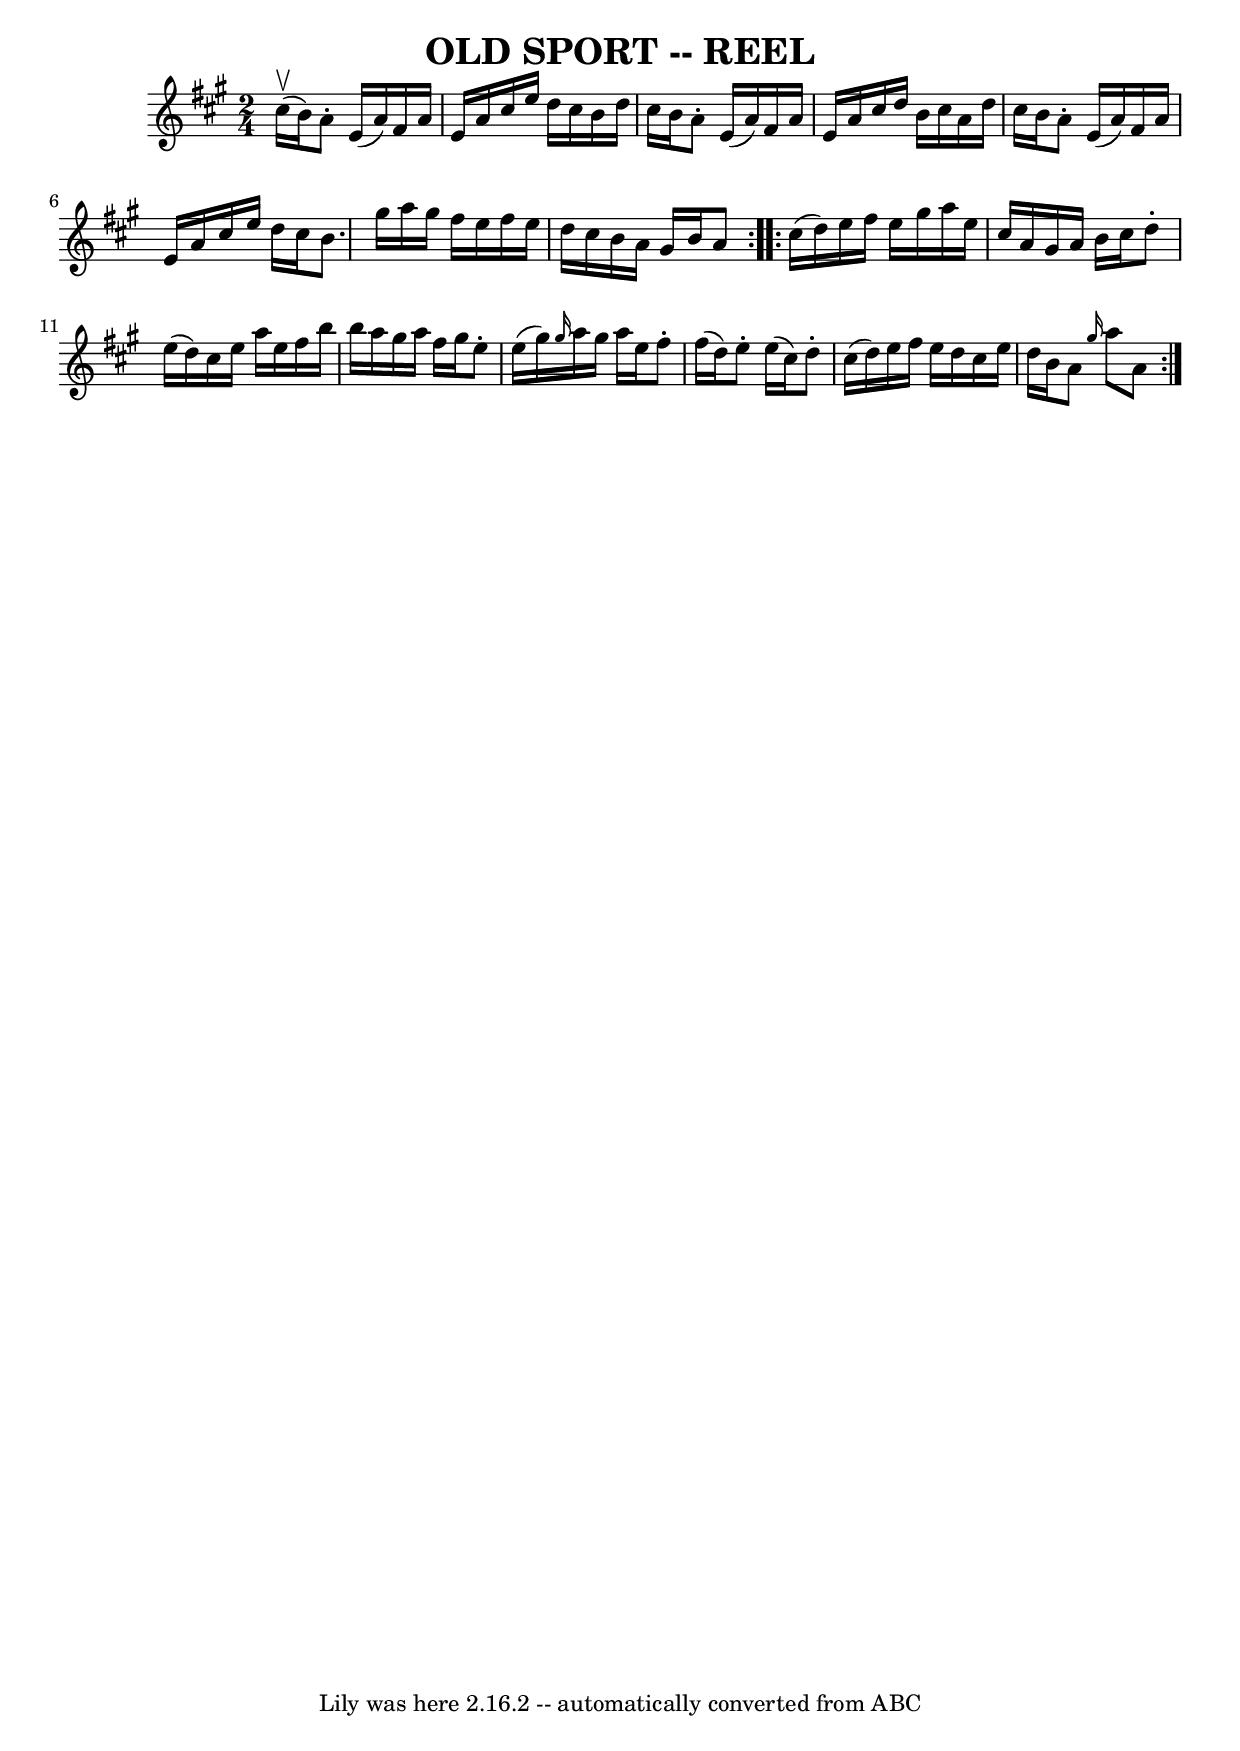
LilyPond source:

\version "2.16.2"
\include "Mammoth.ily"
\header {
  %% book = "Ryan's Mammoth Collection of Fiddle Tunes"
  crossRefNumber = "1"
  footnotes = ""
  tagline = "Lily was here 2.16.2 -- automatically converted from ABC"
  title = "OLD SPORT -- REEL"

}
voicedefault =  {



  \repeat volta 2 {

    \time 2/4 
    \key a \major cis''16 (^\upbow b'16)       |
    a'8 -. 
    e'16 (a'16) fis'16 a'16 e'16 a'16    |
    cis''16    
    e''16 d''16 cis''16 b'16 d''16 cis''16 b'16    |
    a'8 
    -. e'16 (a'16) fis'16 a'16 e'16 a'16    |
    cis''16   
    d''16 b'16 cis''16 a'16 d''16 cis''16 b'16    |
    
    |
    a'8 -. e'16 (a'16) fis'16 a'16 e'16 a'16    
    |
    cis''16 e''16 d''16 cis''16 b'8. gis''16    |
    
    a''16 gis''16 fis''16 e''16 fis''16 e''16 d''16 cis''16   
    |
    b'16 a'16 gis'16 b'16 a'8    
  }     
  \repeat volta 2 {
    
    cis''16 (d''16)       |
    e''16 fis''16 e''16 gis''16    
    a''16 e''16 cis''16 a'16    |
    gis'16 a'16 b'16    
    cis''16 d''8 -. e''16 (d''16)   |
    cis''16 e''16 a''16 
    e''16 fis''16 b''16 b''16 a''16    |
    gis''16 a''16   
    fis''16 gis''16 e''8 -. e''16 (gis''16)   |
    |
    
    \grace { gis''16  
	   } a''16 gis''16 a''16 e''16 fis''8 -.   
    fis''16 (d''16)   |
    e''8 -. e''16 (cis''16) d''8 -.   
    cis''16 (d''16)   |
    e''16 fis''16 e''16 d''16    
    cis''16 e''16 d''16 b'16    |
    a'8  \grace { gis''16  
		}   
    a''8 a'8    
  }   

}

\score{
  <<

    \context Staff="default"
    {
      \voicedefault 
      
    }

  >>
  \layout {
    
  }
  \midi {
  }

}
